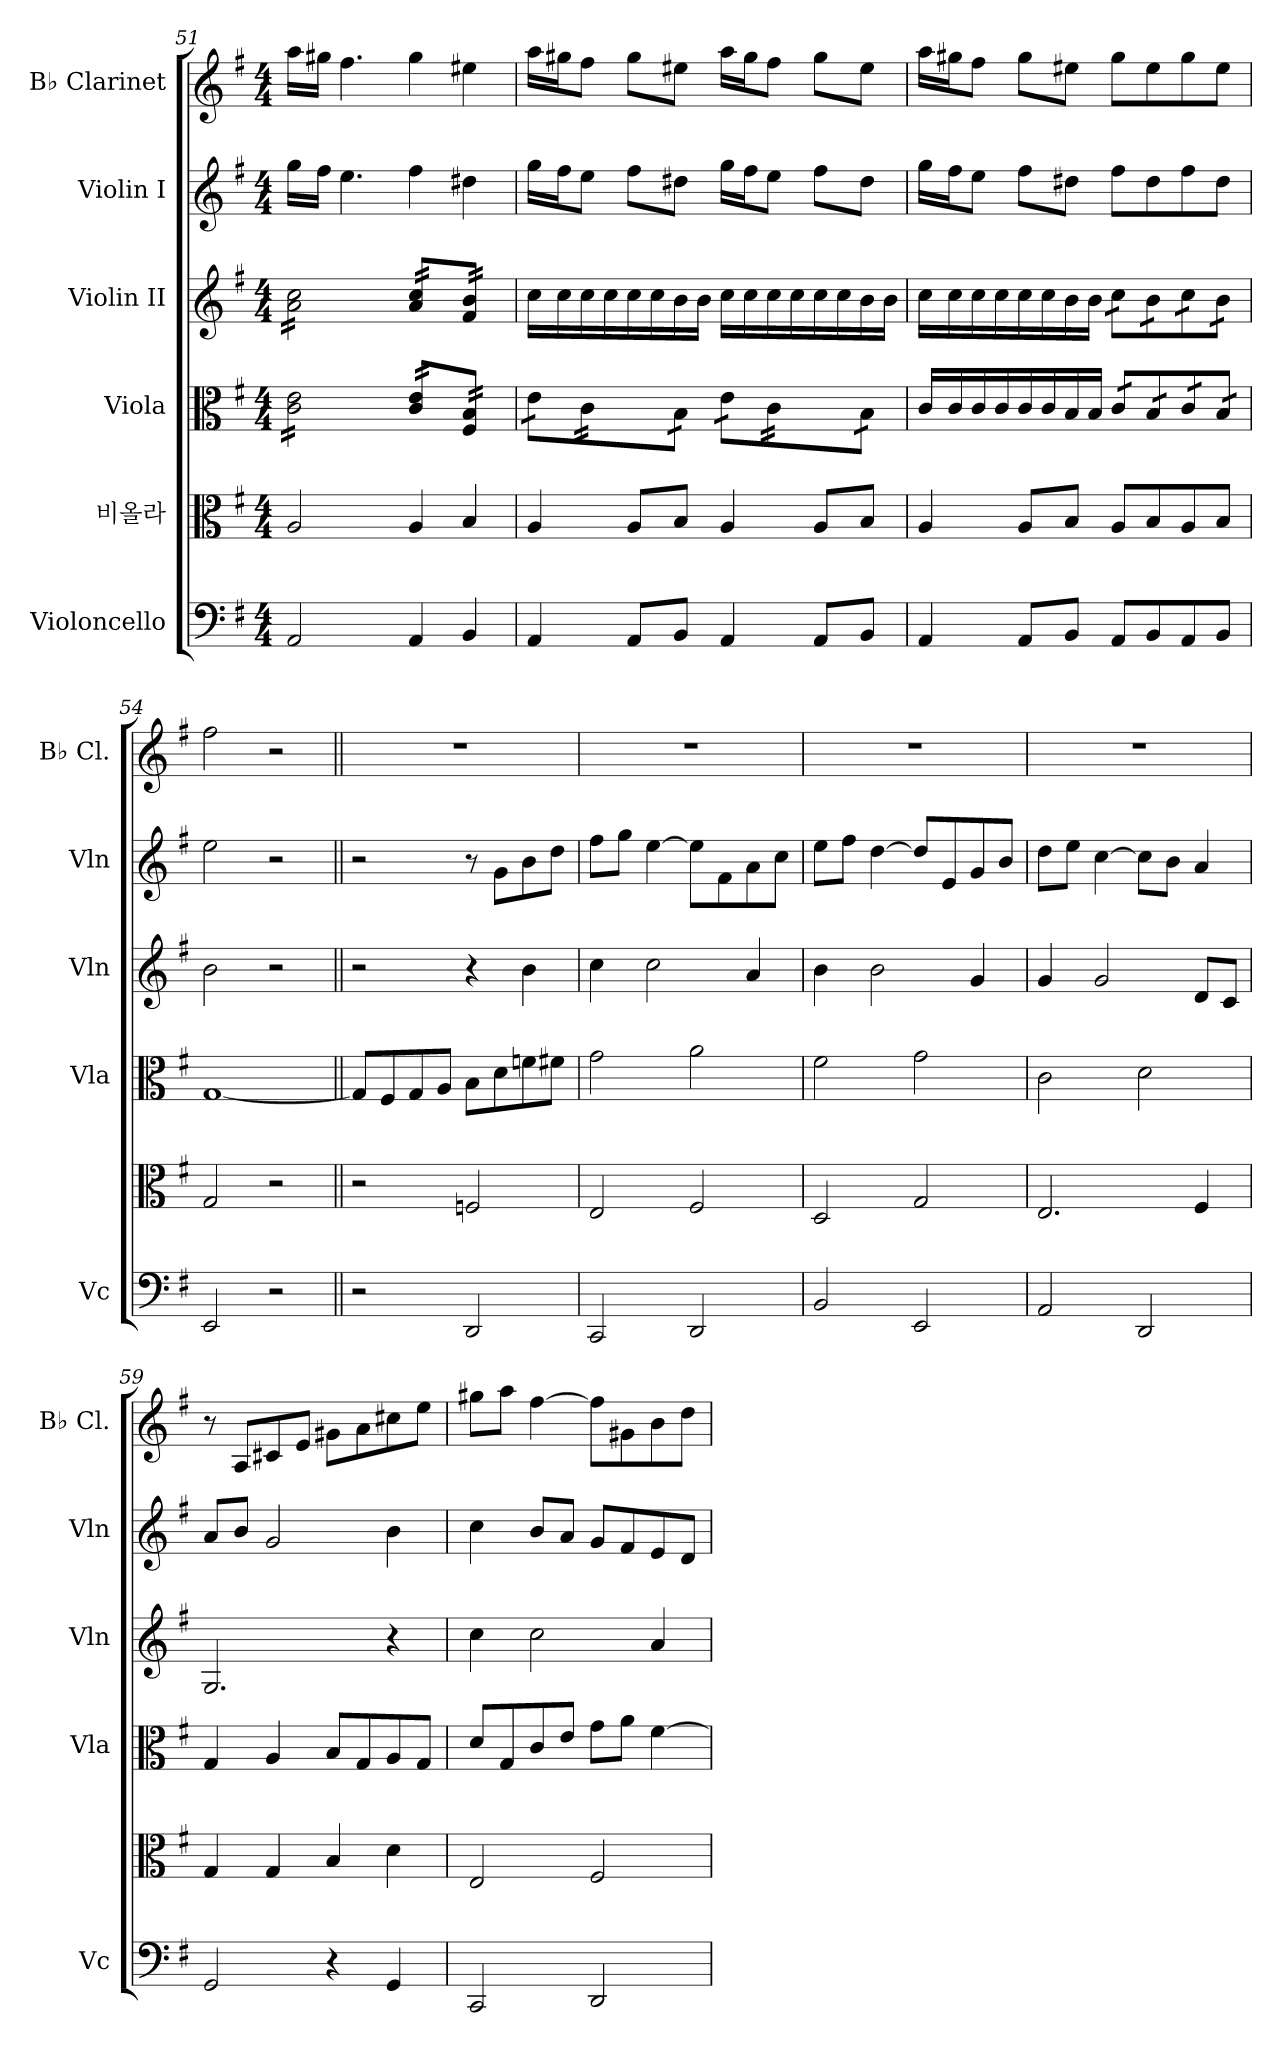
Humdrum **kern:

**kern	**kern	**kern	**kern	**kern	**kern
*part6	*part5	*part4	*part3	*part2	*part1
*staff6	*staff5	*staff4	*staff3	*staff2	*staff1
*I"Violoncello	*I"비올라	*I"Viola	*I"Violin II	*I"Violin I	*I"B♭ Clarinet
*I'Vc	*	*I'Vla	*I'Vln	*I'Vln	*I'B♭ Cl.
*clefF4	*clefC3	*clefC3	*clefG2	*clefG2	*clefG2
*	*	*	*	*	*ITrd1c2
*k[f#]	*k[f#]	*k[f#]	*k[f#]	*k[f#]	*k[b-]
*M4/4	*M4/4	*M4/4	*M4/4	*M4/4	*M4/4
=51	=51	=51	=51	=51	=51
*	*	*tremolo	*	*	*
*	*	*	*tremolo	*	*
2AA/	2A/	16c\ 16e\LL	16a\ 16cc\LL	16gg\LL	16gg\LL
.	.	16c\ 16e\	16a\ 16cc\	16ff#\JJ	16ff#X\JJ
.	.	16c\ 16e\	16a\ 16cc\	4.ee\	4.ee\
.	.	16c\ 16e\	16a\ 16cc\	.	.
.	.	16c\ 16e\	16a\ 16cc\	.	.
.	.	16c\ 16e\	16a\ 16cc\	.	.
.	.	16c\ 16e\	16a\ 16cc\	.	.
.	.	16c\ 16e\JJ	16a\ 16cc\JJ	.	.
4AA/	4A/	16c/ 16e/LL	16a/ 16cc/LL	4ff#\	4ff#\
.	.	16c/ 16e/	16a/ 16cc/	.	.
.	.	16c/ 16e/	16a/ 16cc/	.	.
.	.	16c/ 16e/	16a/ 16cc/	.	.
4BB/	4B/	16F#/ 16B/	16f#/ 16b/	4dd#X\	4dd#X\
.	.	16F#/ 16B/	16f#/ 16b/	.	.
.	.	16F#/ 16B/	16f#/ 16b/	.	.
.	.	16F#/ 16B/JJ	16f#/ 16b/JJ	.	.
=52	=52	=52	=52	=52	=52
4AA/	4A/	16e\LL	16cc\LL	16gg\LL	16gg\LL
.	.	16e\	16cc\	16ff#\J	16ff#X\J
.	.	16c\	16cc\	8ee\J	8ee\J
.	.	16c\	16cc\	.	.
8AA/L	8A/L	16c\	16cc\	8ff#\L	8ff#\L
.	.	16c\	16cc\	.	.
8BB/J	8B/J	16B\	16b\	8dd#X\J	8dd#X\J
.	.	16B\JJ	16b\JJ	.	.
4AA/	4A/	16e\LL	16cc\LL	16gg\LL	16gg\LL
.	.	16e\	16cc\	16ff#\J	16ff#\J
.	.	16c\	16cc\	8ee\J	8ee\J
.	.	16c\	16cc\	.	.
8AA/L	8A/L	16c\	16cc\	8ff#\L	8ff#\L
.	.	16c\	16cc\	.	.
8BB/J	8B/J	16B\	16b\	8dd#\J	8dd#\J
.	.	16B\JJ	16b\JJ	.	.
!!LO:PB:g=z
=53	=53	=53	=53	=53	=53
4AA/	4A/	16c/LL	16cc\LL	16gg\LL	16gg\LL
.	.	16c/	16cc\	16ff#\J	16ff#X\J
.	.	16c/	16cc\	8ee\J	8ee\J
.	.	16c/	16cc\	.	.
8AA/L	8A/L	16c/	16cc\	8ff#\L	8ff#\L
.	.	16c/	16cc\	.	.
8BB/J	8B/J	16B/	16b\	8dd#X\J	8dd#X\J
.	.	16B/JJ	16b\JJ	.	.
8AA/L	8A/L	16c/LL	16cc\LL	8ff#\L	8ff#\L
.	.	16c/	16cc\	.	.
8BB/	8B/	16B/	16b\	8dd#\	8dd#\
.	.	16B/	16b\	.	.
8AA/	8A/	16c/	16cc\	8ff#\	8ff#\
.	.	16c/	16cc\	.	.
8BB/J	8B/J	16B/	16b\	8dd#\J	8dd#\J
.	.	16B/JJ	16b\JJ	.	.
*	*	*	*Xtremolo	*	*
*	*	*Xtremolo	*	*	*
=54	=54	=54	=54	=54	=54
2EE/	2G/	[1G	2b\	2ee\	2ee\
2r	2r	.	2r	2r	2r
=55||	=55||	=55||	=55||	=55||	=55||
!!LO:REH:place=s1:a:B:fs=14:t=E
*	*	*	*	*	*MM60
2r	2r	8G/L]	2r	2r	1r
.	.	8F#/	.	.	.
.	.	8G/	.	.	.
.	.	8A/J	.	.	.
2DD/	2Fn/	8B\L	4r	8r	.
.	.	8d\	.	8g\L	.
.	.	8fn\	4b\	8b\	.
.	.	8f#X\J	.	8dd\J	.
=56	=56	=56	=56	=56	=56
2CC/	2E/	2g\	4cc\	8ff#\L	1r
.	.	.	.	8gg\J	.
.	.	.	2cc\	[4ee\	.
2DD/	2F#/	2a\	.	8ee\L]	.
.	.	.	.	8f#\	.
.	.	.	4a/	8a\	.
.	.	.	.	8cc\J	.
=57	=57	=57	=57	=57	=57
2BB/	2D/	2f#\	4b\	8ee\L	1r
.	.	.	.	8ff#\J	.
.	.	.	2b\	[4dd\	.
2EE/	2G/	2g\	.	8dd/L]	.
.	.	.	.	8e/	.
.	.	.	4g/	8g/	.
.	.	.	.	8b/J	.
!!LO:LB:g=z
=58	=58	=58	=58	=58	=58
2AA/	2.E/	2c\	4g/	8dd\L	1r
.	.	.	.	8ee\J	.
.	.	.	2g/	[4cc\	.
2DD/	.	2d\	.	8cc\L]	.
.	.	.	.	8b\J	.
.	4F#/	.	8d/L	4a/	.
.	.	.	8c/J	.	.
=59	=59	=59	=59	=59	=59
2GG/	4G/	4G/	2.G/	8a/L	8r
.	.	.	.	8b/J	8G/L
.	4G/	4A/	.	2g/	8Bn/
.	.	.	.	.	8d/J
4r	4B/	8B/L	.	.	8f#X\L
.	.	8G/	.	.	8g\
4GG/	4d\	8A/	4r	4b\	8bn\
.	.	8G/J	.	.	8dd\J
=60	=60	=60	=60	=60	=60
2CC/	2E/	8d/L	4cc\	4cc\	8ff#X\L
.	.	8G/	.	.	8gg\J
.	.	8c/	2cc\	8b/L	[4ee\
.	.	8e/J	.	8a/J	.
2DD/	2F#/	8g\L	.	8g/L	8ee\L]
.	.	8a\J	.	8f#/	8f#X\
.	.	[4f#\	4a/	8e/	8a\
.	.	.	.	8d/J	8cc\J
=	=	=	=	=	=
*-	*-	*-	*-	*-	*-
